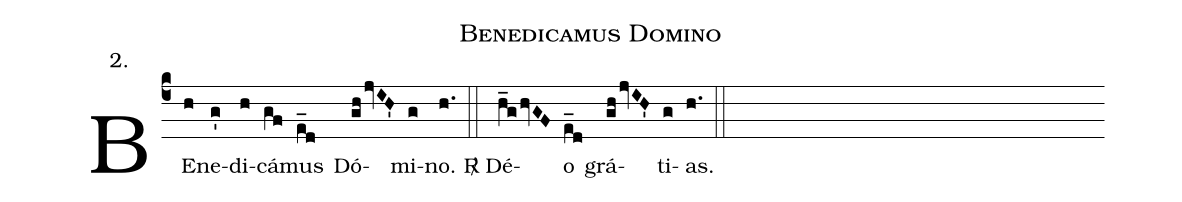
name: Benedicamus Domino;
office-part: end;
mode: 2;
annotation: 2.;
def-m1:\ifx\breakbeforeresp\undefined\else;
def-m2:\fi;
%%
% The syntax in this part is called gabc. Please refer to http://home.gna.org/gregorio/gabc/#basis

BE(c4h)ne(g')di(h)cá(gf)mus(e_d) Dó(ghjvIH')mi(g)no.(h.) (::[em1]Z[em2])
<sp>R/</sp>~Dé(h_ghvGF)o(e_d) grá(ghjvIH')ti(g)as.(h.) (::)
